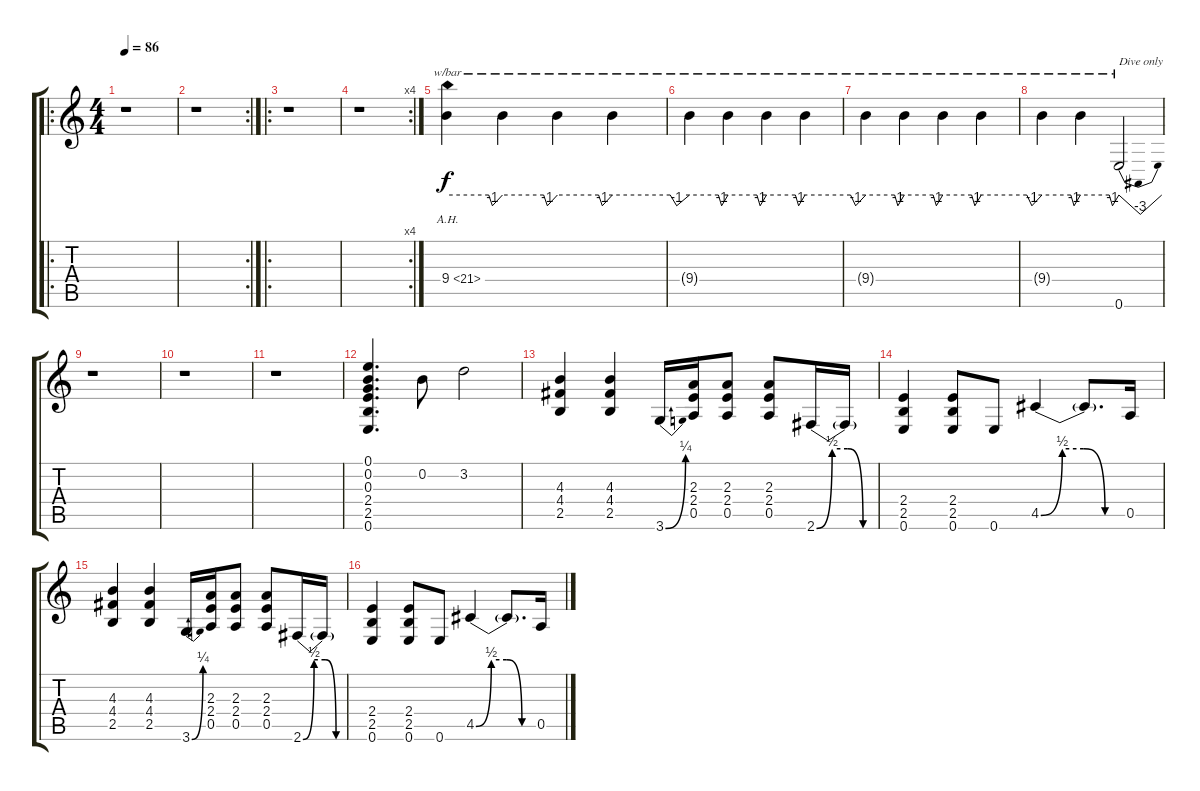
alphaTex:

\track "" {instrument distortionguitar}
\staff {score tabs}
\tuning (E4 B3 G3 D3 A2 E2) {hide}
\ro
\ts (4 4)
\tempo 86
\clef g2
\ks c
r.1{dy f instrument distortionguitar} |
\rc 2
r.1 |
\ro
r.1 |
\rc 4
r.1 |
9.4{ah 12}.4{tbe (custom default 0 0 45 0 49 -4 60 0) volume 10} 9.4{t}.4{tbe (custom default 0 0 45 0 49 -4 60 0)} 9.4{t}.4{tbe (custom default 0 0 45 0 49 -4 60 0)} 9.4{t}.4{tbe (custom default 0 0 45 0 50 -4 60 0)} |
9.4{t}.4{tbe (custom default 0 0 45 0 50 -4 60 0)} 9.4{t}.4{tbe (custom default 0 0 45 0 50 -4 60 0)} 9.4{t}.4{tbe (custom default 0 0 45 0 50 -4 60 0)} 9.4{t}.4{tbe (custom default 0 0 45 0 50 -4 60 0)} |
9.4{t}.4{tbe (custom default 0 0 45 0 50 -4 60 0)} 9.4{t}.4{tbe (custom default 0 0 45 0 50 -4 60 0)} 9.4{t}.4{tbe (custom default 0 0 45 0 50 -4 60 0)} 9.4{t}.4{tbe (custom default 0 0 45 0 50 -4 60 0)} |
9.4{t}.4{tbe (custom default 0 0 45 0 50 -4 60 0)} 9.4{t}.4{tbe (custom default 0 0 45 0 50 -4 60 0)} 0.6.2{tbe (dip default 0 0 30 -12 60 0) txt "Dive only"} |
r.1 |
r.1 |
r.1 |
(0.1 0.2 0.3 2.4 2.5 0.6).4{d volume 13} 0.2.8 3.2.2 |
(4.3 4.4 2.5).4 (4.3 4.4 2.5).4 3.6{be (bend 0 0 60 1)}.16 (2.3 2.4 0.5).16 (2.3 2.4 0.5).8 (2.3 2.4 0.5).8 2.6{be (custom 0 0 15 2 30 2 45 0 60 0)}.16 2.6{t}.16 |
(2.4 2.5 0.6).4 (2.4 2.5 0.6).8 0.6.8 4.5{be (custom 0 0 15 2 30 2 45 0 60 0)}.4 4.5{t}.8{d} 0.5.16 |
(4.3 4.4 2.5).4 (4.3 4.4 2.5).4 3.6{be (bend 0 0 60 1)}.16 (2.3 2.4 0.5).16 (2.3 2.4 0.5).8 (2.3 2.4 0.5).8 2.6{be (custom 0 0 15 2 30 2 45 0 60 0)}.16 2.6{t}.16 |
(2.4 2.5 0.6).4 (2.4 2.5 0.6).8 0.6.8 4.5{be (custom 0 0 15 2 30 2 45 0 60 0)}.4 4.5{t}.8{d} 0.5.16
